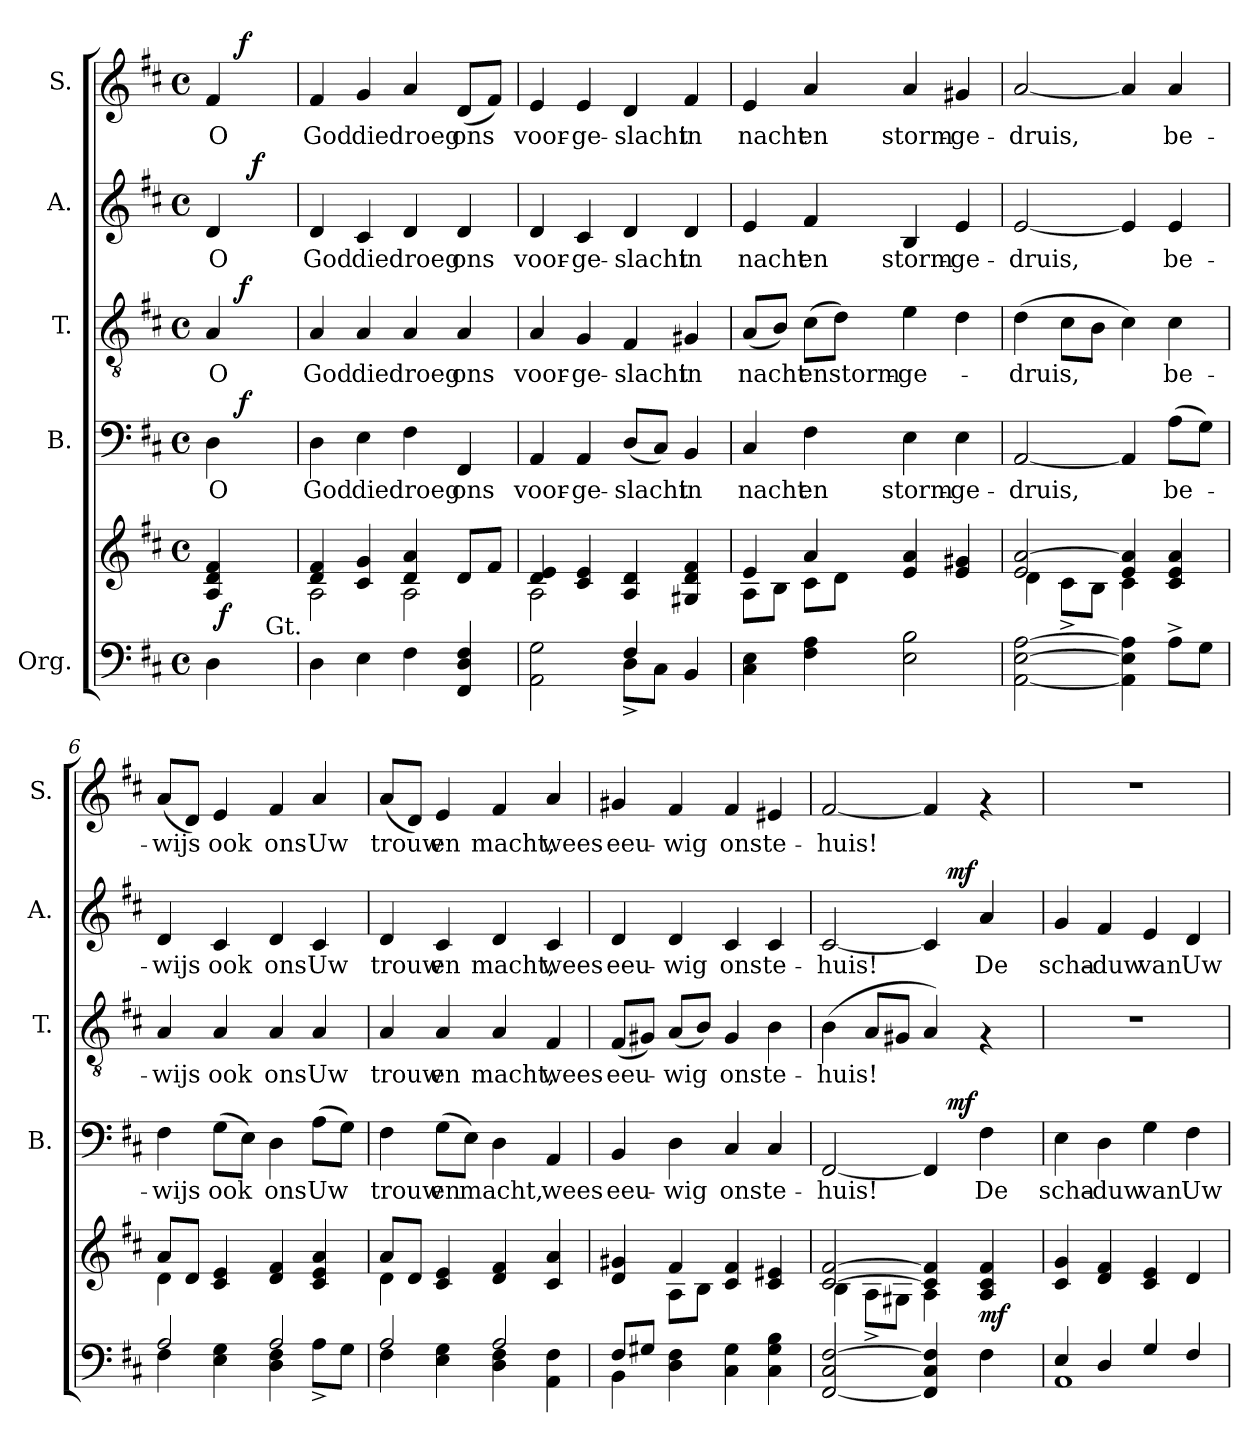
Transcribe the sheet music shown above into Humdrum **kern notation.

**kern	**kern	**dynam	**kern	**text	**dynam	**kern	**text	**dynam	**kern	**text	**dynam	**kern	**text	**dynam
*part5	*part5	*part5	*part4	*part4	*part4	*part3	*part3	*part3	*part2	*part2	*part2	*part1	*part1	*part1
*staff6	*staff5	*staff5/6	*staff4	*staff4	*staff4	*staff3	*staff3	*staff3	*staff2	*staff2	*staff2	*staff1	*staff1	*staff1
*I"Org.	*	*	*I"B.	*	*	*I"T.	*	*	*I"A.	*	*	*I"S.	*	*
*	*	*	*I'B.	*	*	*I'T.	*	*	*I'A.	*	*	*I'S.	*	*
*clefF4	*clefG2	*	*clefF4	*	*	*clefGv2	*	*	*clefG2	*	*	*clefG2	*	*
*k[f#c#]	*k[f#c#]	*	*k[f#c#]	*	*	*k[f#c#]	*	*	*k[f#c#]	*	*	*k[f#c#]	*	*
*D:	*D:	*	*D:	*	*	*D:	*	*	*D:	*	*	*D:	*	*
*M4/4	*M4/4	*	*M4/4	*	*	*M4/4	*	*	*M4/4	*	*	*M4/4	*	*
*met(c)	*met(c)	*	*met(c)	*	*	*met(c)	*	*	*met(c)	*	*	*met(c)	*	*
=1	=1	=1	=1	=1	=1	=1	=1	=1	=1	=1	=1	=1	=1	=1
!	!	!	!	!	!	!	!	!	!	!	!	!LO:TX:a:t=Moderato	!	!
!	!	!	!	!LO:LY:b	!	!	!LO:LY:b	!	!	!LO:LY:b	!	!	!LO:LY:b	!
*^	*^	*	*^	*	*	*^	*	*	*^	*	*	*^	*	*
4D\	8ryy	4A/ 4d/ 4f#/	32ryy	.	4D\	16.ryy	O	.	4A/	16.ryy	O	.	4d/	8ryy	O	.	4f#/	16.ryy	O	.
!	!	!	!	!LO:DY:b	!	!	!	!	!	!	!	!	!	!	!	!	!	!	!	!
.	.	.	8..ryy	f	.	.	.	.	.	.	.	.	.	.	.	.	.	.	.	.
!	!	!	!	!	!	!	!	!LO:DY:a	!	!	!	!LO:DY:a	!	!	!	!	!	!	!	!LO:DY:a
.	.	.	.	.	.	8ryy	.	f	.	8ryy	.	f	.	.	.	.	.	8ryy	.	f
!	!	!	!	!	!	!	!	!	!	!	!	!	!	!	!	!LO:DY:a	!	!	!	!
.	32ryy	.	.	.	.	.	.	.	.	.	.	.	.	8ryy	.	f	.	.	.	.
!	!LO:TX:a:t=Gt.	!	!	!	!	!	!	!	!	!	!	!	!	!	!	!	!	!	!	!
.	16.ryy	.	.	.	.	.	.	.	.	.	.	.	.	.	.	.	.	.	.	.
.	.	.	.	.	.	32ryy	.	.	.	32ryy	.	.	.	.	.	.	.	32ryy	.	.
=2	=2	=2	=2	=2	=2	=2	=2	=2	=2	=2	=2	=2	=2	=2	=2	=2	=2	=2	=2	=2
!	!	!	!	!	!	!	!LO:LY:b	!	!	!	!LO:LY:b	!	!	!	!LO:LY:b	!	!	!	!LO:LY:b	!
*	*	*	*	*	*v	*v	*	*	*	*	*	*	*v	*v	*	*	*v	*v	*	*
*v	*v	*	*	*	*	*	*	*v	*v	*	*	*	*	*	*	*	*
4D\	4d/ 4f#/	2A\	.	4D\	God	.	4A/	God	.	4d/	God	.	4f#/	God	.
!	!	!	!	!	!LO:LY:b	!	!	!LO:LY:b	!	!	!LO:LY:b	!	!	!LO:LY:b	!
4E\	4c#/ 4g/	.	.	4E\	die	.	4A/	die	.	4c#/	die	.	4g/	die	.
!	!	!	!	!	!LO:LY:b	!	!	!LO:LY:b	!	!	!LO:LY:b	!	!	!LO:LY:b	!
4F#\	4d/ 4a/	2A\	.	4F#\	droeg	.	4A/	droeg	.	4d/	droeg	.	4a/	droeg	.
!	!	!	!	!	!LO:LY:b	!	!	!LO:LY:b	!	!	!LO:LY:b	!	!	!LO:LY:b	!
4FF#/ 4D/ 4F#/	8d/L	.	.	4FF#/	ons	.	4A/	ons	.	4d/	ons	.	(<8d/L	ons	.
.	8f#/J	.	.	.	.	.	.	.	.	.	.	.	8f#/J)	.	.
=3	=3	=3	=3	=3	=3	=3	=3	=3	=3	=3	=3	=3	=3	=3	=3
*^	*	*	*	*	*	*	*	*	*	*	*	*	*	*	*
!	!	!	!	!	!	!LO:LY:b	!	!	!LO:LY:b	!	!	!LO:LY:b	!	!	!LO:LY:b	!
2ryy	2AA\ 2G\	4d/ 4e/	2A\	.	4AA/	voor-	.	4A/	voor-	.	4d/	voor-	.	4e/	voor-	.
!	!	!	!	!	!	!LO:LY:b	!	!	!LO:LY:b	!	!	!LO:LY:b	!	!	!LO:LY:b	!
.	.	4c#/ 4e/	.	.	4AA/	-ge-	.	4G/	-ge-	.	4c#/	-ge-	.	4e/	-ge-	.
!	!	!	!	!	!	!LO:LY:b	!	!	!LO:LY:b	!	!	!LO:LY:b	!	!	!LO:LY:b	!
4F#/	8D^<\L	4A/ 4d/	2ryy	.	(<8D/L	-slacht	.	4F#/	-slacht	.	4d/	-slacht	.	4d/	-slacht	.
.	8C#\J	.	.	.	8C#/J)	.	.	.	.	.	.	.	.	.	.	.
!	!	!	!	!	!	!LO:LY:b	!	!	!LO:LY:b	!	!	!LO:LY:b	!	!	!LO:LY:b	!
4BB/	4ryy	4G#X/ 4d/ 4f#/	.	.	4BB/	in	.	4G#X/	in	.	4d/	in	.	4f#/	in	.
=4	=4	=4	=4	=4	=4	=4	=4	=4	=4	=4	=4	=4	=4	=4	=4	=4
!	!	!	!	!	!	!LO:LY:b	!	!	!LO:LY:b	!	!	!LO:LY:b	!	!	!LO:LY:b	!
*v	*v	*	*	*	*	*	*	*	*	*	*	*	*	*	*	*
4C#\ 4E\	4e/	8A\L	.	4C#/	nacht	.	(<8A/L	nacht	.	4e/	nacht	.	4e/	nacht	.
.	.	8B\J	.	.	.	.	8B/J)	.	.	.	.	.	.	.	.
!	!	!	!	!	!LO:LY:b	!	!	!LO:LY:b	!	!	!LO:LY:b	!	!	!LO:LY:b	!
4F#\ 4A\	4a/	8c#\L	.	4F#\	en	.	(>8c#\L	en	.	4f#/	en	.	4a/	en	.
!	!	!	!	!	!	!	!	!LO:LY:b	!	!	!	!	!	!	!
.	.	8d\J	.	.	.	.	8d\J)	storm-	.	.	.	.	.	.	.
!	!	!	!	!	!LO:LY:b	!	!	!LO:LY:b	!	!	!LO:LY:b	!	!	!LO:LY:b	!
2E\ 2B\	4e/ 4a/	2ryy	.	4E\	storm-	.	4e\	-ge-	.	4B/	storm-	.	4a/	storm-	.
!	!	!	!	!	!LO:LY:b	!	!	!	!	!	!LO:LY:b	!	!	!LO:LY:b	!
.	4e/ 4g#X/	.	.	4E\	-ge-	.	4d\	.	.	4e/	-ge-	.	4g#X/	-ge-	.
=5	=5	=5	=5	=5	=5	=5	=5	=5	=5	=5	=5	=5	=5	=5	=5
!	!	!	!	!	!LO:LY:b	!	!	!LO:LY:b	!	!	!LO:LY:b	!	!	!LO:LY:b	!
[>2AA\ [>2E\ [>2A\	2e/ [<2a/	4d\	.	[<2AA/	-druis,	.	(>4d\	-druis,	.	[<2e/	-druis,	.	[<2a/	-druis,	.
.	.	8c#^<\L	.	.	.	.	8c#\L	.	.	.	.	.	.	.	.
.	.	8B\J	.	.	.	.	8B\J	.	.	.	.	.	.	.	.
4AA\] 4E\] 4A\]	4e/ 4a/]	4c#\	.	4AA/]	.	.	4c#\)	.	.	4e/]	.	.	4a/]	.	.
!	!	!	!	!	!LO:LY:b	!	!	!LO:LY:b	!	!	!LO:LY:b	!	!	!LO:LY:b	!
8A^>\L	4c#/ 4e/ 4a/	4ryy	.	(>8A\L	be-	.	4c#\	be-	.	4e/	be-	.	4a/	be-	.
8G\J	.	.	.	8G\J)	.	.	.	.	.	.	.	.	.	.	.
!!LO:LB:g=z
=6	=6	=6	=6	=6	=6	=6	=6	=6	=6	=6	=6	=6	=6	=6	=6
*^	*	*	*	*	*	*	*	*	*	*	*	*	*	*	*
!	!	!	!	!	!	!LO:LY:b	!	!	!LO:LY:b	!	!	!LO:LY:b	!	!	!LO:LY:b	!
2A/	4F#\	8a/L	4d\	.	4F#\	-wijs	.	4A/	-wijs	.	4d/	-wijs	.	(<8a/L	-wijs	.
.	.	8d/J	.	.	.	.	.	.	.	.	.	.	.	8d/J)	.	.
!	!	!	!	!	!	!LO:LY:b	!	!	!LO:LY:b	!	!	!LO:LY:b	!	!	!LO:LY:b	!
.	4E\ 4G\	4c#/ 4e/	2.ryy	.	(>8G\L	ook	.	4A/	ook	.	4c#/	ook	.	4e/	ook	.
.	.	.	.	.	8E\J)	.	.	.	.	.	.	.	.	.	.	.
!	!	!	!	!	!	!LO:LY:b	!	!	!LO:LY:b	!	!	!LO:LY:b	!	!	!LO:LY:b	!
2A/	4D\ 4F#\	4d/ 4f#/	.	.	4D\	ons	.	4A/	ons	.	4d/	ons	.	4f#/	ons	.
!	!	!	!	!	!	!LO:LY:b	!	!	!LO:LY:b	!	!	!LO:LY:b	!	!	!LO:LY:b	!
.	8A^<\L	4c#/ 4e/ 4a/	.	.	(>8A\L	Uw	.	4A/	Uw	.	4c#/	Uw	.	4a/	Uw	.
.	8G\J	.	.	.	8G\J)	.	.	.	.	.	.	.	.	.	.	.
=7	=7	=7	=7	=7	=7	=7	=7	=7	=7	=7	=7	=7	=7	=7	=7	=7
!	!	!	!	!	!	!LO:LY:b	!	!	!LO:LY:b	!	!	!LO:LY:b	!	!	!LO:LY:b	!
2A/	4F#\	8a/L	4d\	.	4F#\	trouw	.	4A/	trouw	.	4d/	trouw	.	(<8a/L	trouw	.
.	.	8d/J	.	.	.	.	.	.	.	.	.	.	.	8d/J)	.	.
!	!	!	!	!	!	!LO:LY:b	!	!	!LO:LY:b	!	!	!LO:LY:b	!	!	!LO:LY:b	!
.	4E\ 4G\	4c#/ 4e/	2.ryy	.	(>8G\L	en	.	4A/	en	.	4c#/	en	.	4e/	en	.
!	!	!	!	!	!	!LO:LY:b	!	!	!	!	!	!	!	!	!	!
.	.	.	.	.	8E\J)	macht,	.	.	.	.	.	.	.	.	.	.
!	!	!	!	!	!	!	!	!	!LO:LY:b	!	!	!LO:LY:b	!	!	!LO:LY:b	!
2A/	4D\ 4F#\	4d/ 4f#/	.	.	4D\	.	.	4A/	macht,	.	4d/	macht,	.	4f#/	macht,	.
!	!	!	!	!	!	!LO:LY:b	!	!	!LO:LY:b	!	!	!LO:LY:b	!	!	!LO:LY:b	!
.	4AA\ 4F#\	4c#/ 4a/	.	.	4AA/	wees	.	4F#/	wees	.	4c#/	wees	.	4a/	wees	.
=8	=8	=8	=8	=8	=8	=8	=8	=8	=8	=8	=8	=8	=8	=8	=8	=8
!	!	!	!	!	!	!LO:LY:b	!	!	!LO:LY:b	!	!	!LO:LY:b	!	!	!LO:LY:b	!
8F#/L	4BB\	4d/ 4g#X/	4ryy	.	4BB/	eeu-	.	(<8F#/L	eeu-	.	4d/	eeu-	.	4g#X/	eeu-	.
8G#X/J	.	.	.	.	.	.	.	8G#X/J)	.	.	.	.	.	.	.	.
!	!	!	!	!	!	!LO:LY:b	!	!	!LO:LY:b	!	!	!LO:LY:b	!	!	!LO:LY:b	!
2.ryy	4D\ 4F#\	4f#/	8A\L	.	4D\	-wig	.	(<8A/L	-wig	.	4d/	-wig	.	4f#/	-wig	.
.	.	.	8B\J	.	.	.	.	8B/J)	.	.	.	.	.	.	.	.
!	!	!	!	!	!	!LO:LY:b	!	!	!LO:LY:b	!	!	!LO:LY:b	!	!	!LO:LY:b	!
.	4C#\ 4G#\	4c#/ 4f#/	2ryy	.	4C#/	ons	.	4G#/	ons	.	4c#/	ons	.	4f#/	ons	.
!	!	!	!	!	!	!LO:LY:b	!	!	!LO:LY:b	!	!	!LO:LY:b	!	!	!LO:LY:b	!
.	4C#\ 4G#\ 4B\	4c#/ 4e#X/	.	.	4C#/	te-	.	4B\	te-	.	4c#/	te-	.	4e#X/	te-	.
=9	=9	=9	=9	=9	=9	=9	=9	=9	=9	=9	=9	=9	=9	=9	=9	=9
!	!	!	!	!	!	!LO:LY:b	!	!	!LO:LY:b	!	!	!LO:LY:b	!	!	!LO:LY:b	!
*v	*v	*	*	*	*^	*	*	*	*	*	*^	*	*	*	*	*
[>2FF#/ 2C#/ [<2F#/	[>2c#/ [>2f#/	4B\	.	[<2FF#/	2ryy	-huis!	.	(<4B\	-huis!	.	[<2c#/	2ryy	-huis!	.	[<2f#/	-huis!	.
.	.	8A^<\L	.	.	.	.	.	8A/L	.	.	.	.	.	.	.	.	.
.	.	8G#X\J	.	.	.	.	.	8G#X/J	.	.	.	.	.	.	.	.	.
4FF#/] 4C#/ 4F#/]	4c#/] 4f#/]	4A\	.	4FF#/]	16.ryy	.	.	4A/)	.	.	4c#/]	16.ryy	.	.	4f#/]	.	.
!	!	!	!	!	!	!	!LO:DY:a	!	!	!	!	!	!	!LO:DY:b	!	!	!
.	.	.	.	.	4ryy	.	mf	.	.	.	.	4ryy	.	mf	.	.	.
!	!	!	!LO:DY:b	!	!	!LO:LY:b	!	!	!	!	!	!	!LO:LY:b	!	!	!	!
4F#\	4A/ 4c#/ 4f#/	4ryy	mf	4F#\	.	De	.	4rF	.	.	4a/	.	De	.	4rf	.	.
.	.	.	.	.	8ryy	.	.	.	.	.	.	8ryy	.	.	.	.	.
.	.	.	.	.	32ryy	.	.	.	.	.	.	32ryy	.	.	.	.	.
!!LO:PB:g=z
=10	=10	=10	=10	=10	=10	=10	=10	=10	=10	=10	=10	=10	=10	=10	=10	=10	=10
*^	*	*	*	*	*	*	*	*	*	*	*	*	*	*	*	*	*
!	!	!	!	!	!	!	!LO:LY:b	!	!	!	!	!	!	!LO:LY:b	!	!	!	!
*	*	*v	*v	*	*	*	*	*	*	*	*	*v	*v	*	*	*	*	*
*	*	*	*	*v	*v	*	*	*	*	*	*	*	*	*	*	*
4E/	1AA	4c#/ 4g/	.	4E\	scha-	.	1r	.	.	4g/	scha-	.	1r	.	.
!	!	!	!	!	!LO:LY:b	!	!	!	!	!	!LO:LY:b	!	!	!	!
4D/	.	4d/ 4f#/	.	4D\	-duw	.	.	.	.	4f#/	-duw	.	.	.	.
!	!	!	!	!	!LO:LY:b	!	!	!	!	!	!LO:LY:b	!	!	!	!
4G/	.	4c#/ 4e/	.	4G\	van	.	.	.	.	4e/	van	.	.	.	.
!	!	!	!	!	!LO:LY:b	!	!	!	!	!	!LO:LY:b	!	!	!	!
4F#/	.	4d/	.	4F#\	Uw	.	.	.	.	4d/	Uw	.	.	.	.
*v	*v	*	*	*	*	*	*	*	*	*	*	*	*	*	*
=	=	=	=	=	=	=	=	=	=	=	=	=	=	=
*-	*-	*-	*-	*-	*-	*-	*-	*-	*-	*-	*-	*-	*-	*-
